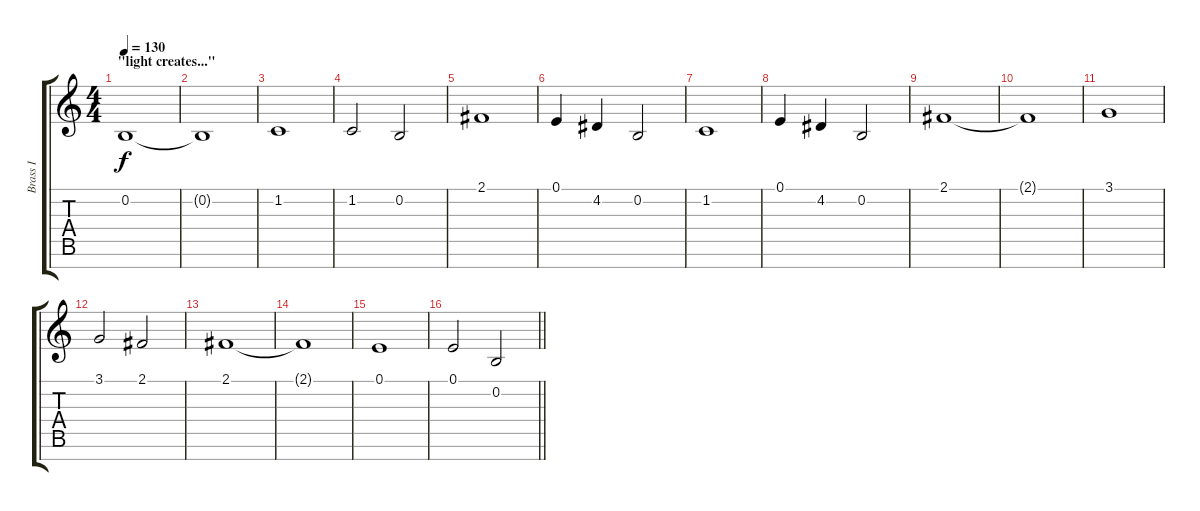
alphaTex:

\track ("Brass I" "Brass I") {instrument frenchhorn}
\staff {score tabs}
\tuning (E4 B3 G3 D3 A2 E2 B1) {hide}
\ts (4 4)
\section ("" "\"light creates...\"")
\tempo 130
\clef g2
\ks c
0.2.1{dy f volume 12} |
0.2{t}.1 |
1.2.1 |
1.2.2 0.2.2 |
2.1.1 |
0.1.4 4.2.4 0.2.2 |
1.2.1 |
0.1.4 4.2.4 0.2.2 |
2.1.1 |
2.1{t}.1 |
3.1.1 |
3.1.2 2.1.2 |
2.1.1 |
2.1{t}.1 |
0.1.1 |
\barLineRight lightlight
0.1.2 0.2.2
